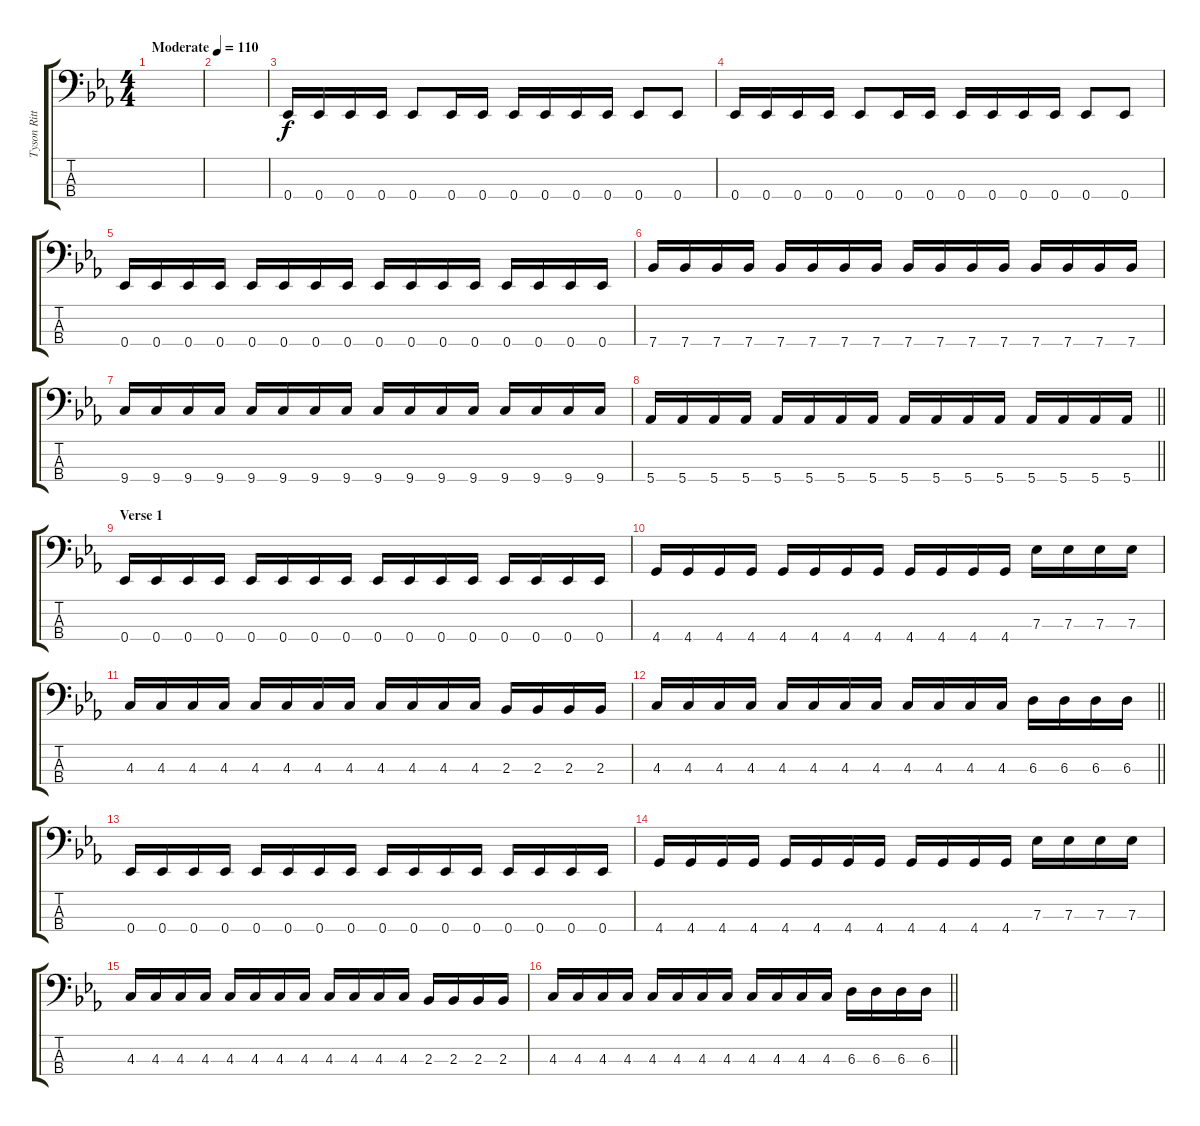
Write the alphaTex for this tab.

\track ("Tyson Ritter (Bass)" "Tyson Ritt") {instrument electricbassfinger}
\staff {score tabs}
\tuning (Gb2 Db2 Ab1 Eb1) {hide}
\ts (4 4)
\tempo (110 "Moderate")
\clef f4
\ks eb
|
|
0.4.16 0.4.16 0.4.16 0.4.16 0.4.8 0.4.16 0.4.16 0.4.16 0.4.16 0.4.16 0.4.16 0.4.8 0.4.8 |
0.4.16 0.4.16 0.4.16 0.4.16 0.4.8 0.4.16 0.4.16 0.4.16 0.4.16 0.4.16 0.4.16 0.4.8 0.4.8 |
0.4.16 0.4.16 0.4.16 0.4.16 0.4.16 0.4.16 0.4.16 0.4.16 0.4.16 0.4.16 0.4.16 0.4.16 0.4.16 0.4.16 0.4.16 0.4.16 |
7.4.16 7.4.16 7.4.16 7.4.16 7.4.16 7.4.16 7.4.16 7.4.16 7.4.16 7.4.16 7.4.16 7.4.16 7.4.16 7.4.16 7.4.16 7.4.16 |
9.4.16 9.4.16 9.4.16 9.4.16 9.4.16 9.4.16 9.4.16 9.4.16 9.4.16 9.4.16 9.4.16 9.4.16 9.4.16 9.4.16 9.4.16 9.4.16 |
\barLineRight lightlight
5.4.16 5.4.16 5.4.16 5.4.16 5.4.16 5.4.16 5.4.16 5.4.16 5.4.16 5.4.16 5.4.16 5.4.16 5.4.16 5.4.16 5.4.16 5.4.16 |
\section ("" "Verse 1")
0.4.16 0.4.16 0.4.16 0.4.16 0.4.16 0.4.16 0.4.16 0.4.16 0.4.16 0.4.16 0.4.16 0.4.16 0.4.16 0.4.16 0.4.16 0.4.16 |
4.4.16 4.4.16 4.4.16 4.4.16 4.4.16 4.4.16 4.4.16 4.4.16 4.4.16 4.4.16 4.4.16 4.4.16 7.3.16 7.3.16 7.3.16 7.3.16 |
4.3.16 4.3.16 4.3.16 4.3.16 4.3.16 4.3.16 4.3.16 4.3.16 4.3.16 4.3.16 4.3.16 4.3.16 2.3.16 2.3.16 2.3.16 2.3.16 |
\barLineRight lightlight
4.3.16 4.3.16 4.3.16 4.3.16 4.3.16 4.3.16 4.3.16 4.3.16 4.3.16 4.3.16 4.3.16 4.3.16 6.3.16 6.3.16 6.3.16 6.3.16 |
0.4.16 0.4.16 0.4.16 0.4.16 0.4.16 0.4.16 0.4.16 0.4.16 0.4.16 0.4.16 0.4.16 0.4.16 0.4.16 0.4.16 0.4.16 0.4.16 |
4.4.16 4.4.16 4.4.16 4.4.16 4.4.16 4.4.16 4.4.16 4.4.16 4.4.16 4.4.16 4.4.16 4.4.16 7.3.16 7.3.16 7.3.16 7.3.16 |
4.3.16 4.3.16 4.3.16 4.3.16 4.3.16 4.3.16 4.3.16 4.3.16 4.3.16 4.3.16 4.3.16 4.3.16 2.3.16 2.3.16 2.3.16 2.3.16 |
\barLineRight lightlight
4.3.16 4.3.16 4.3.16 4.3.16 4.3.16 4.3.16 4.3.16 4.3.16 4.3.16 4.3.16 4.3.16 4.3.16 6.3.16 6.3.16 6.3.16 6.3.16
